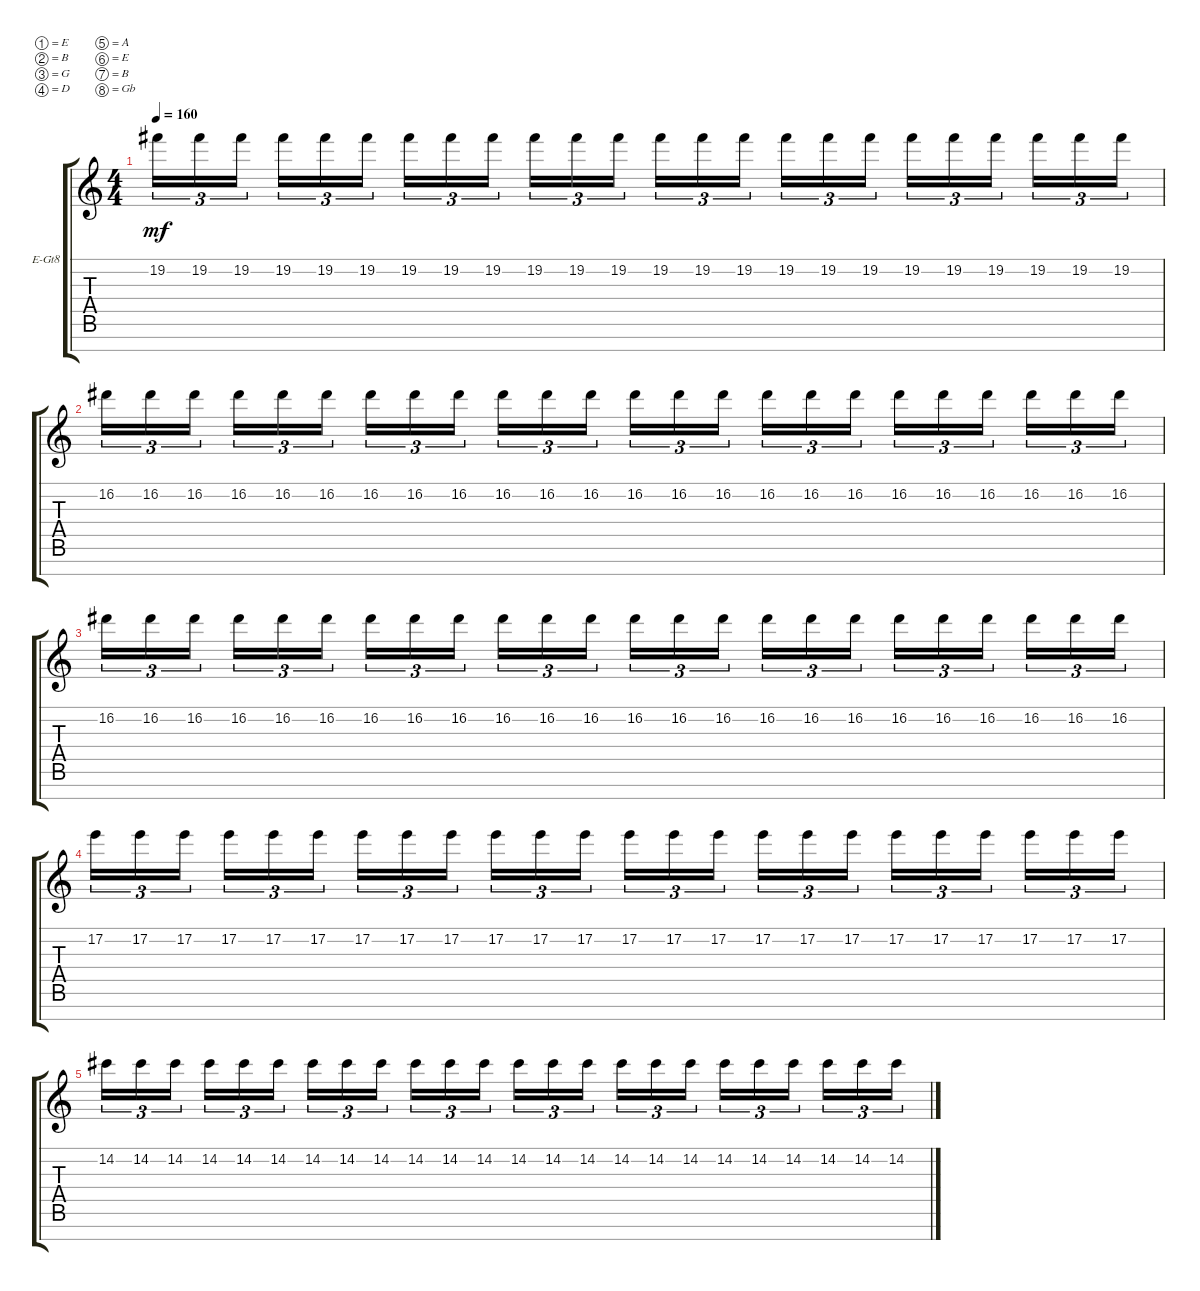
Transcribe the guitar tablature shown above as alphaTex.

\bracketExtendMode groupsimilarinstruments
\firstSystemTrackNameOrientation horizontal
\otherSystemsTrackNameOrientation horizontal
\track ("Electric Guitar" "E-Gt8") {instrument distortionguitar}
\staff {score tabs}
\tuning (E4 B3 G3 D3 A2 E2 B1 Gb1)
\ts (4 4)
\tempo 160
\clef g2
\scale
0.333333
\ks c
19.2.16{tu (3 2) dy mf} 19.2.16{tu (3 2)} 19.2.16{tu (3 2)} 19.2.16{tu (3 2)} 19.2.16{tu (3 2)} 19.2.16{tu (3 2)} 19.2.16{tu (3 2)} 19.2.16{tu (3 2)} 19.2.16{tu (3 2)} 19.2.16{tu (3 2)} 19.2.16{tu (3 2)} 19.2.16{tu (3 2)} 19.2.16{tu (3 2)} 19.2.16{tu (3 2)} 19.2.16{tu (3 2)} 19.2.16{tu (3 2)} 19.2.16{tu (3 2)} 19.2.16{tu (3 2)} 19.2.16{tu (3 2)} 19.2.16{tu (3 2)} 19.2.16{tu (3 2)} 19.2.16{tu (3 2)} 19.2.16{tu (3 2)} 19.2.16{tu (3 2)} |
\scale
0.333333 16.2.16{tu (3 2)} 16.2.16{tu (3 2)} 16.2.16{tu (3 2)} 16.2.16{tu (3 2)} 16.2.16{tu (3 2)} 16.2.16{tu (3 2)} 16.2.16{tu (3 2)} 16.2.16{tu (3 2)} 16.2.16{tu (3 2)} 16.2.16{tu (3 2)} 16.2.16{tu (3 2)} 16.2.16{tu (3 2)} 16.2.16{tu (3 2)} 16.2.16{tu (3 2)} 16.2.16{tu (3 2)} 16.2.16{tu (3 2)} 16.2.16{tu (3 2)} 16.2.16{tu (3 2)} 16.2.16{tu (3 2)} 16.2.16{tu (3 2)} 16.2.16{tu (3 2)} 16.2.16{tu (3 2)} 16.2.16{tu (3 2)} 16.2.16{tu (3 2)} |
16.2.16{tu (3 2)} 16.2.16{tu (3 2)} 16.2.16{tu (3 2)} 16.2.16{tu (3 2)} 16.2.16{tu (3 2)} 16.2.16{tu (3 2)} 16.2.16{tu (3 2)} 16.2.16{tu (3 2)} 16.2.16{tu (3 2)} 16.2.16{tu (3 2)} 16.2.16{tu (3 2)} 16.2.16{tu (3 2)} 16.2.16{tu (3 2)} 16.2.16{tu (3 2)} 16.2.16{tu (3 2)} 16.2.16{tu (3 2)} 16.2.16{tu (3 2)} 16.2.16{tu (3 2)} 16.2.16{tu (3 2)} 16.2.16{tu (3 2)} 16.2.16{tu (3 2)} 16.2.16{tu (3 2)} 16.2.16{tu (3 2)} 16.2.16{tu (3 2)} |
17.2.16{tu (3 2)} 17.2.16{tu (3 2)} 17.2.16{tu (3 2)} 17.2.16{tu (3 2)} 17.2.16{tu (3 2)} 17.2.16{tu (3 2)} 17.2.16{tu (3 2)} 17.2.16{tu (3 2)} 17.2.16{tu (3 2)} 17.2.16{tu (3 2)} 17.2.16{tu (3 2)} 17.2.16{tu (3 2)} 17.2.16{tu (3 2)} 17.2.16{tu (3 2)} 17.2.16{tu (3 2)} 17.2.16{tu (3 2)} 17.2.16{tu (3 2)} 17.2.16{tu (3 2)} 17.2.16{tu (3 2)} 17.2.16{tu (3 2)} 17.2.16{tu (3 2)} 17.2.16{tu (3 2)} 17.2.16{tu (3 2)} 17.2.16{tu (3 2)} |
14.2.16{tu (3 2)} 14.2.16{tu (3 2)} 14.2.16{tu (3 2)} 14.2.16{tu (3 2)} 14.2.16{tu (3 2)} 14.2.16{tu (3 2)} 14.2.16{tu (3 2)} 14.2.16{tu (3 2)} 14.2.16{tu (3 2)} 14.2.16{tu (3 2)} 14.2.16{tu (3 2)} 14.2.16{tu (3 2)} 14.2.16{tu (3 2)} 14.2.16{tu (3 2)} 14.2.16{tu (3 2)} 14.2.16{tu (3 2)} 14.2.16{tu (3 2)} 14.2.16{tu (3 2)} 14.2.16{tu (3 2)} 14.2.16{tu (3 2)} 14.2.16{tu (3 2)} 14.2.16{tu (3 2)} 14.2.16{tu (3 2)} 14.2.16{tu (3 2)}
